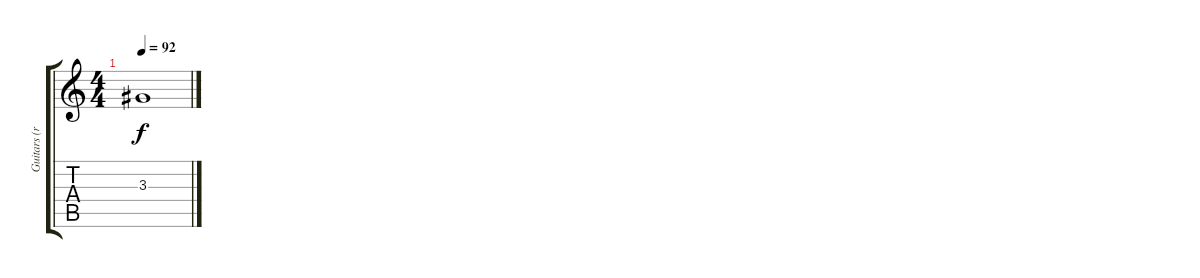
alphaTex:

\track ("Guitars (random doubling)" "Guitars (r") {instrument overdrivenguitar}
\staff {score tabs}
\tuning (D4 A3 F3 C3 G2 C2) {hide}
\ts (4 4)
\tempo 92
\clef g2
\ks c
3.3{t}.1{dy f}
